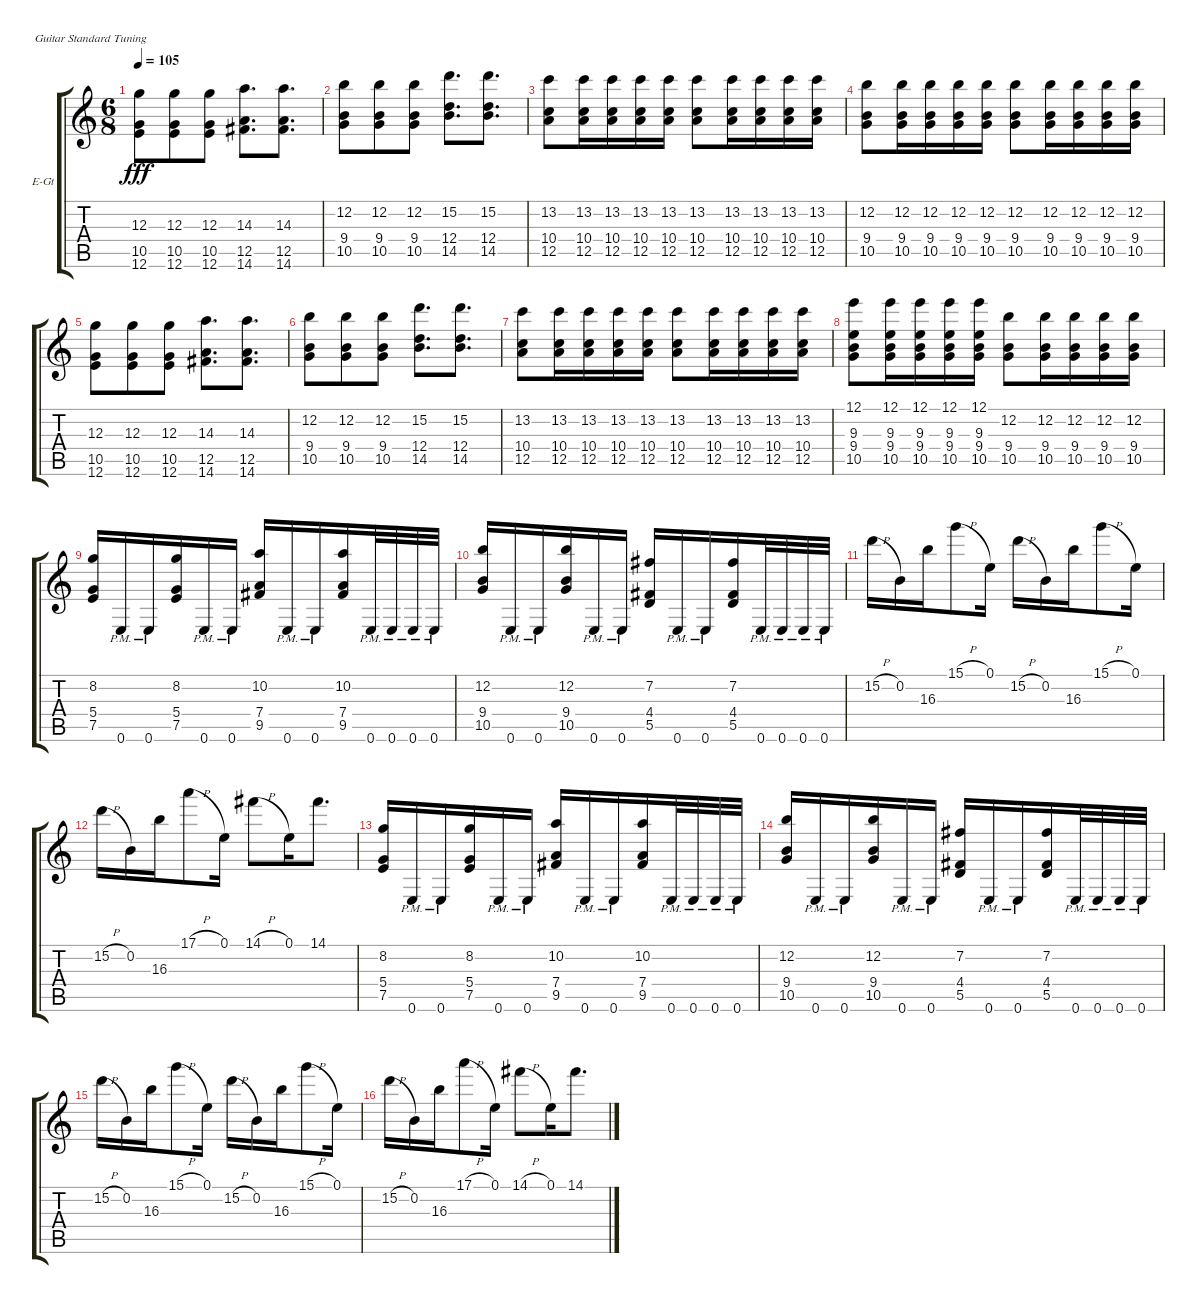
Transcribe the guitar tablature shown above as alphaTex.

\bracketExtendMode groupsimilarinstruments
\firstSystemTrackNameOrientation horizontal
\otherSystemsTrackNameOrientation horizontal
\track ("Thomas Erak" "E-Gt") {instrument overdrivenguitar}
\staff {score tabs}
\tuning (E4 B3 G3 D3 A2 E2)
\ts (6 8)
\tempo 105
\clef g2
\ks c
(12.3 10.5 12.6).8{dy fff} (12.3 10.5 12.6).8 (12.3 10.5 12.6).8 (14.3 12.5 14.6).8{d} (14.3 12.5 14.6).8{d} |
(12.2 9.4 10.5).8 (12.2 9.4 10.5).8 (12.2 9.4 10.5).8 (15.2 12.4 14.5).8{d} (15.2 12.4 14.5).8{d} |
(13.2 10.4 12.5).8 (13.2 10.4 12.5).16 (13.2 10.4 12.5).16 (13.2 10.4 12.5).16 (13.2 10.4 12.5).16 (13.2 10.4 12.5).8 (13.2 10.4 12.5).16 (13.2 10.4 12.5).16 (13.2 10.4 12.5).16 (13.2 10.4 12.5).16 |
(12.2 9.4 10.5).8 (12.2 9.4 10.5).16 (12.2 9.4 10.5).16 (12.2 9.4 10.5).16 (12.2 9.4 10.5).16 (12.2 9.4 10.5).8 (12.2 9.4 10.5).16 (12.2 9.4 10.5).16 (12.2 9.4 10.5).16 (12.2 9.4 10.5).16 |
(12.3 10.5 12.6).8 (12.3 10.5 12.6).8 (12.3 10.5 12.6).8 (14.3 12.5 14.6).8{d} (14.3 12.5 14.6).8{d} |
(12.2 9.4 10.5).8 (12.2 9.4 10.5).8 (12.2 9.4 10.5).8 (15.2 12.4 14.5).8{d} (15.2 12.4 14.5).8{d} |
(13.2 10.4 12.5).8 (13.2 10.4 12.5).16 (13.2 10.4 12.5).16 (13.2 10.4 12.5).16 (13.2 10.4 12.5).16 (13.2 10.4 12.5).8 (13.2 10.4 12.5).16 (13.2 10.4 12.5).16 (13.2 10.4 12.5).16 (13.2 10.4 12.5).16 |
(12.1 9.3 9.4 10.5).8 (12.1 9.3 9.4 10.5).16 (12.1 9.3 9.4 10.5).16 (12.1 9.3 9.4 10.5).16 (12.1 9.3 9.4 10.5).16 (12.2 9.4 10.5).8 (12.2 9.4 10.5).16 (12.2 9.4 10.5).16 (12.2 9.4 10.5).16 (12.2 9.4 10.5).16 |
(8.2 5.4 7.5).16 0.6{pm}.16 0.6{pm}.16 (8.2 5.4 7.5).16 0.6{pm}.16 0.6{pm}.16 (10.2 7.4 9.5).16 0.6{pm}.16 0.6{pm}.16 (10.2 7.4 9.5).16 0.6{pm}.32 0.6{pm}.32 0.6{pm}.32 0.6{pm}.32 |
(12.2 9.4 10.5).16 0.6{pm}.16 0.6{pm}.16 (12.2 9.4 10.5).16 0.6{pm}.16 0.6{pm}.16 (7.2 4.4 5.5).16 0.6{pm}.16 0.6{pm}.16 (7.2 4.4 5.5).16 0.6{pm}.32 0.6{pm}.32 0.6{pm}.32 0.6{pm}.32 |
15.2{h}.16 0.2.16 16.3.16 15.1{h}.8 0.1.16 15.2{h}.16 0.2.16 16.3.16 15.1{h}.8 0.1.16 |
15.2{h}.16 0.2.16 16.3.16 17.1{h}.8 0.1.16 14.1{h}.8 0.1.16 14.1.8{d} |
(8.2 5.4 7.5).16 0.6{pm}.16 0.6{pm}.16 (8.2 5.4 7.5).16 0.6{pm}.16 0.6{pm}.16 (10.2 7.4 9.5).16 0.6{pm}.16 0.6{pm}.16 (10.2 7.4 9.5).16 0.6{pm}.32 0.6{pm}.32 0.6{pm}.32 0.6{pm}.32 |
(12.2 9.4 10.5).16 0.6{pm}.16 0.6{pm}.16 (12.2 9.4 10.5).16 0.6{pm}.16 0.6{pm}.16 (7.2 4.4 5.5).16 0.6{pm}.16 0.6{pm}.16 (7.2 4.4 5.5).16 0.6{pm}.32 0.6{pm}.32 0.6{pm}.32 0.6{pm}.32 |
15.2{h}.16 0.2.16 16.3.16 15.1{h}.8 0.1.16 15.2{h}.16 0.2.16 16.3.16 15.1{h}.8 0.1.16 |
15.2{h}.16 0.2.16 16.3.16 17.1{h}.8 0.1.16 14.1{h}.8 0.1.16 14.1.8{d}
